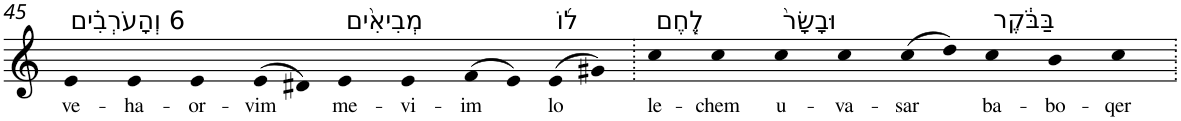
**kern	**text
*part1	*part1
*staff1	*staff1
*I"Piano	*
*I'Pno	*
!!LO:PB:g=z
*clefG2	*
*k[]	*
=45	=45
!LO:TX:a:t=6 וְהָעֹרְבִ֗ים	!
!	!LO:LY:b
4e	ve-
!	!LO:LY:b
4e	-ha-
!	!LO:LY:b
4e	-or-
!	!LO:LY:b
(>8e	-vim
8d#X)	.
!LO:TX:a:t=מְבִיאִ֨ים	!
!	!LO:LY:b
4e	me-
!	!LO:LY:b
4e	-vi-
!	!LO:LY:b
(>8f	-im
8e)	.
!LO:TX:a:t=ל֜וֹ	!
!	!LO:LY:b
(>8e	lo
8g#X)	.
=46.	=46.
!LO:TX:a:t=לֶ֤חֶם	!
!	!LO:LY:b
4cc	le-
!	!LO:LY:b
4cc	-chem
!LO:TX:a:t=וּבָשָׂר֙	!
!	!LO:LY:b
4cc	u-
!	!LO:LY:b
4cc	-va-
!	!LO:LY:b
(>8cc	-sar
8dd)	.
!LO:TX:a:t=בַּבֹּ֔קֶר	!
!	!LO:LY:b
4cc	ba-
!	!LO:LY:b
4b	-bo-
!	!LO:LY:b
4cc	-qer
=.	=.
*-	*-
